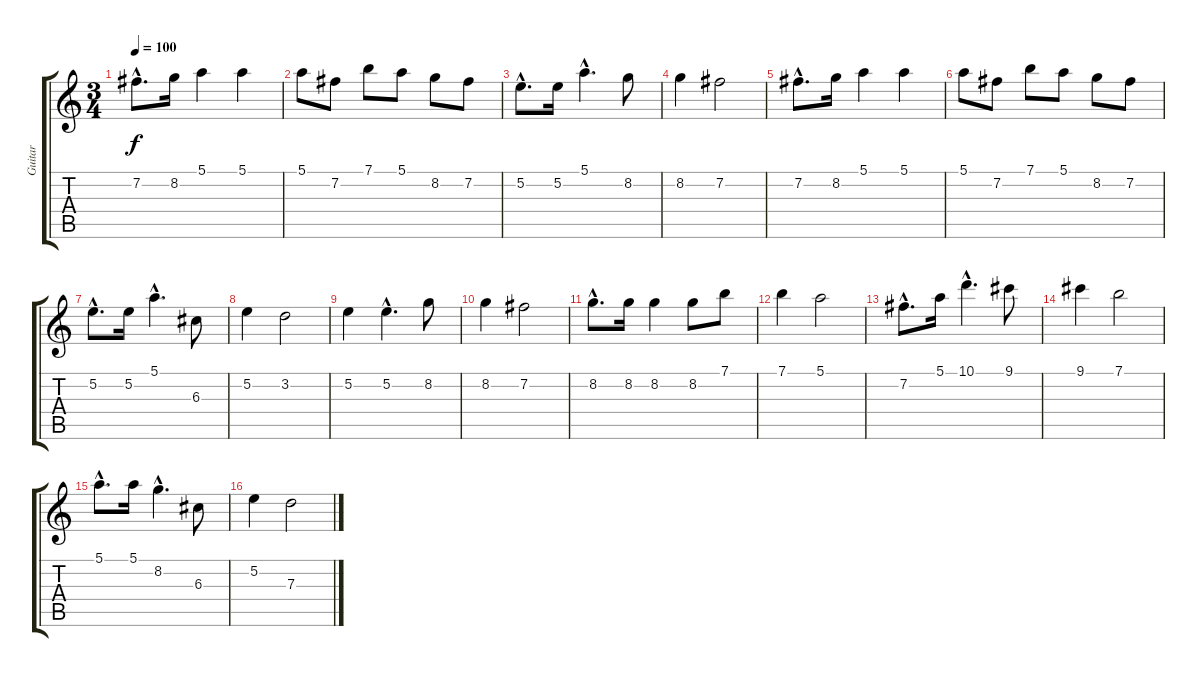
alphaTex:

\track ("Guitar" "Guitar") {instrument overdrivenguitar}
\staff {score tabs}
\tuning (E4 B3 G3 D3 A2 E2) {hide}
\ts (3 4)
\tempo 100
\clef g2
\ks c
7.2{hac}.8{d dy f instrument overdrivenguitar} 8.2.16 5.1.4 5.1.4 |
5.1.8 7.2.8 7.1.8 5.1.8 8.2.8 7.2.8 |
5.2{hac}.8{d} 5.2.16 5.1{hac}.4{d} 8.2.8 |
8.2.4 7.2.2 |
7.2{hac}.8{d} 8.2.16 5.1.4 5.1.4 |
5.1.8 7.2.8 7.1.8 5.1.8 8.2.8 7.2.8 |
5.2{hac}.8{d} 5.2.16 5.1{hac}.4{d} 6.3.8 |
5.2.4 3.2.2 |
5.2.4 5.2{hac}.4{d} 8.2.8 |
8.2.4 7.2.2 |
8.2{hac}.8{d} 8.2.16 8.2.4 8.2.8 7.1.8 |
7.1.4 5.1.2 |
7.2{hac}.8{d} 5.1.16 10.1{hac}.4{d} 9.1.8 |
9.1.4 7.1.2 |
5.1{hac}.8{d} 5.1.16 8.2{hac}.4{d} 6.3.8 |
5.2.4 7.3.2
